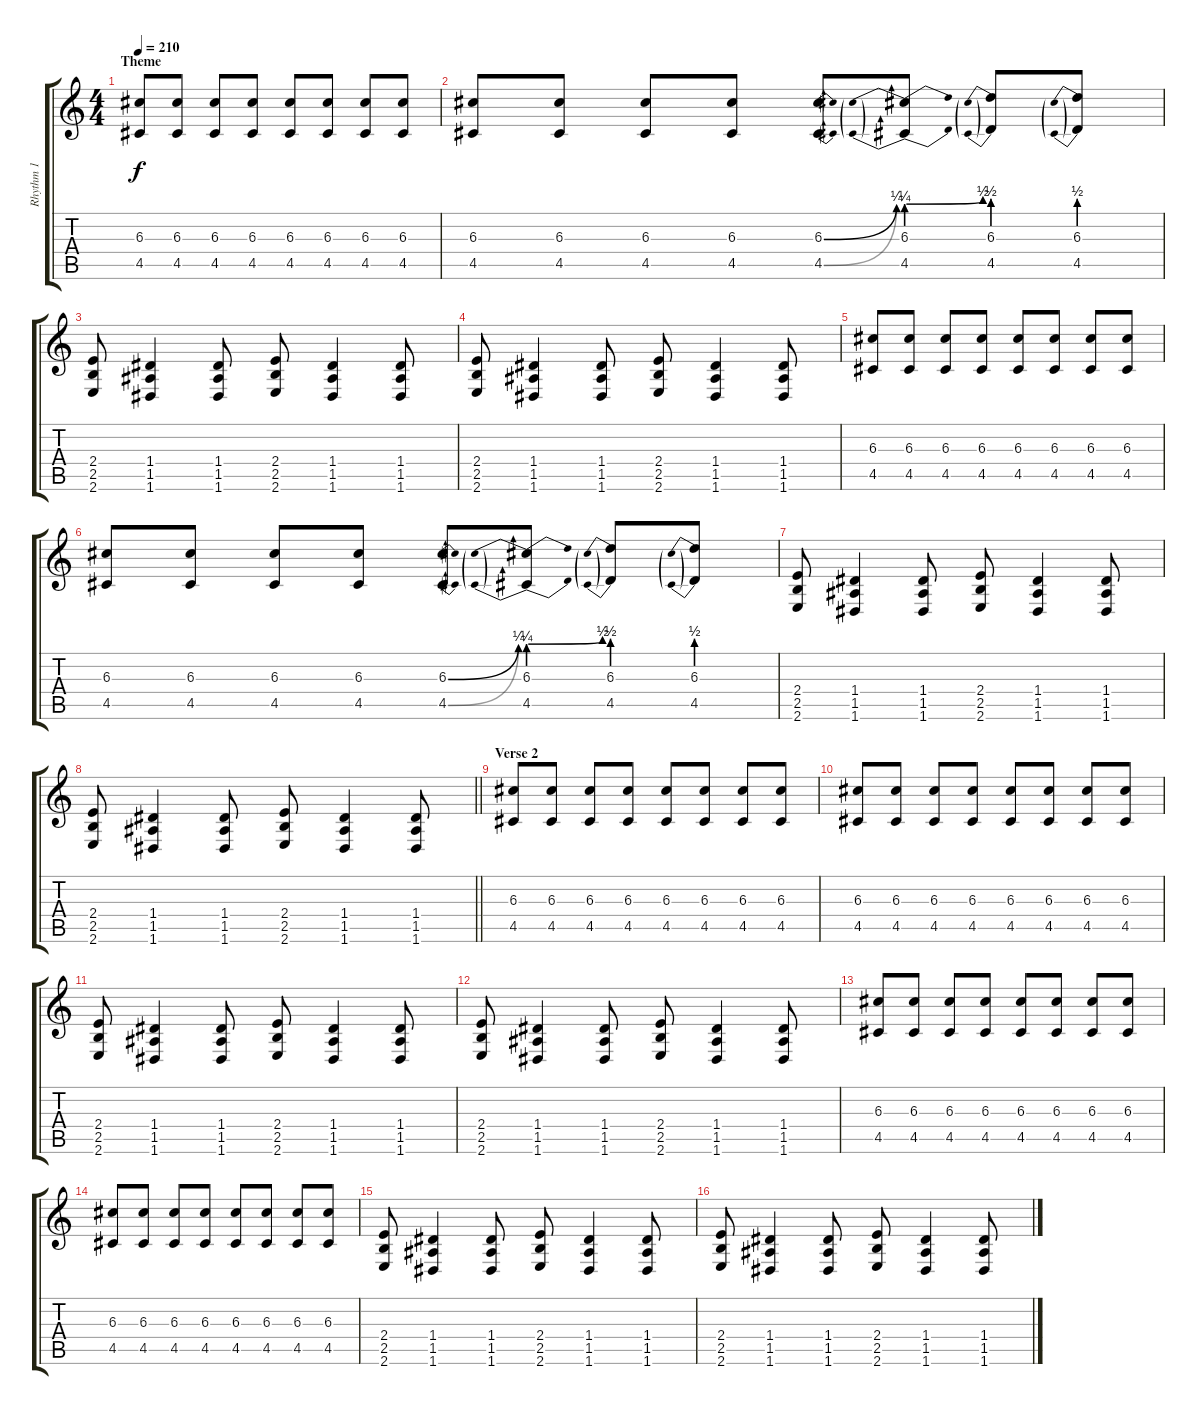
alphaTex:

\track ("Rhythm 1" "Rhythm 1") {instrument overdrivenguitar}
\staff {score tabs}
\tuning (E4 B3 G3 D3 A2 D2) {hide}
\ts (4 4)
\section ("" "Theme")
\tempo 210
\clef g2
\ks c
(6.3 4.5).8{dy f} (6.3 4.5).8 (6.3 4.5).8 (6.3 4.5).8 (6.3 4.5).8 (6.3 4.5).8 (6.3 4.5).8 (6.3 4.5).8 |
(6.3 4.5).8 (6.3 4.5).8 (6.3 4.5).8 (6.3 4.5).8 (6.3{be (bend 0 0 60 1)} 4.5{be (bend 0 0 60 1)}).8 (6.3{be (prebendbend 0 1 60 2)} 4.5{be (prebendbend 0 1 60 2)}).8 (6.3{be (prebend 0 2 60 2)} 4.5{be (prebend 0 2 60 2)}).8 (6.3{be (prebend 0 2 60 2)} 4.5{be (prebend 0 2 60 2)}).8 |
(2.4 2.5 2.6).8 (1.4 1.5 1.6).4 (1.4 1.5 1.6).8 (2.4 2.5 2.6).8 (1.4 1.5 1.6).4 (1.4 1.5 1.6).8 |
(2.4 2.5 2.6).8 (1.4 1.5 1.6).4 (1.4 1.5 1.6).8 (2.4 2.5 2.6).8 (1.4 1.5 1.6).4 (1.4 1.5 1.6).8 |
(6.3 4.5).8 (6.3 4.5).8 (6.3 4.5).8 (6.3 4.5).8 (6.3 4.5).8 (6.3 4.5).8 (6.3 4.5).8 (6.3 4.5).8 |
(6.3 4.5).8 (6.3 4.5).8 (6.3 4.5).8 (6.3 4.5).8 (6.3{be (bend 0 0 60 1)} 4.5{be (bend 0 0 60 1)}).8 (6.3{be (prebendbend 0 1 60 2)} 4.5{be (prebendbend 0 1 60 2)}).8 (6.3{be (prebend 0 2 60 2)} 4.5{be (prebend 0 2 60 2)}).8 (6.3{be (prebend 0 2 60 2)} 4.5{be (prebend 0 2 60 2)}).8 |
(2.4 2.5 2.6).8 (1.4 1.5 1.6).4 (1.4 1.5 1.6).8 (2.4 2.5 2.6).8 (1.4 1.5 1.6).4 (1.4 1.5 1.6).8 |
\barLineRight lightlight
(2.4 2.5 2.6).8 (1.4 1.5 1.6).4 (1.4 1.5 1.6).8 (2.4 2.5 2.6).8 (1.4 1.5 1.6).4 (1.4 1.5 1.6).8 |
\section ("" "Verse 2")
(6.3 4.5).8 (6.3 4.5).8 (6.3 4.5).8 (6.3 4.5).8 (6.3 4.5).8 (6.3 4.5).8 (6.3 4.5).8 (6.3 4.5).8 |
(6.3 4.5).8 (6.3 4.5).8 (6.3 4.5).8 (6.3 4.5).8 (6.3 4.5).8 (6.3 4.5).8 (6.3 4.5).8 (6.3 4.5).8 |
(2.4 2.5 2.6).8 (1.4 1.5 1.6).4 (1.4 1.5 1.6).8 (2.4 2.5 2.6).8 (1.4 1.5 1.6).4 (1.4 1.5 1.6).8 |
(2.4 2.5 2.6).8 (1.4 1.5 1.6).4 (1.4 1.5 1.6).8 (2.4 2.5 2.6).8 (1.4 1.5 1.6).4 (1.4 1.5 1.6).8 |
(6.3 4.5).8 (6.3 4.5).8 (6.3 4.5).8 (6.3 4.5).8 (6.3 4.5).8 (6.3 4.5).8 (6.3 4.5).8 (6.3 4.5).8 |
(6.3 4.5).8 (6.3 4.5).8 (6.3 4.5).8 (6.3 4.5).8 (6.3 4.5).8 (6.3 4.5).8 (6.3 4.5).8 (6.3 4.5).8 |
(2.4 2.5 2.6).8 (1.4 1.5 1.6).4 (1.4 1.5 1.6).8 (2.4 2.5 2.6).8 (1.4 1.5 1.6).4 (1.4 1.5 1.6).8 |
(2.4 2.5 2.6).8 (1.4 1.5 1.6).4 (1.4 1.5 1.6).8 (2.4 2.5 2.6).8 (1.4 1.5 1.6).4 (1.4 1.5 1.6).8
